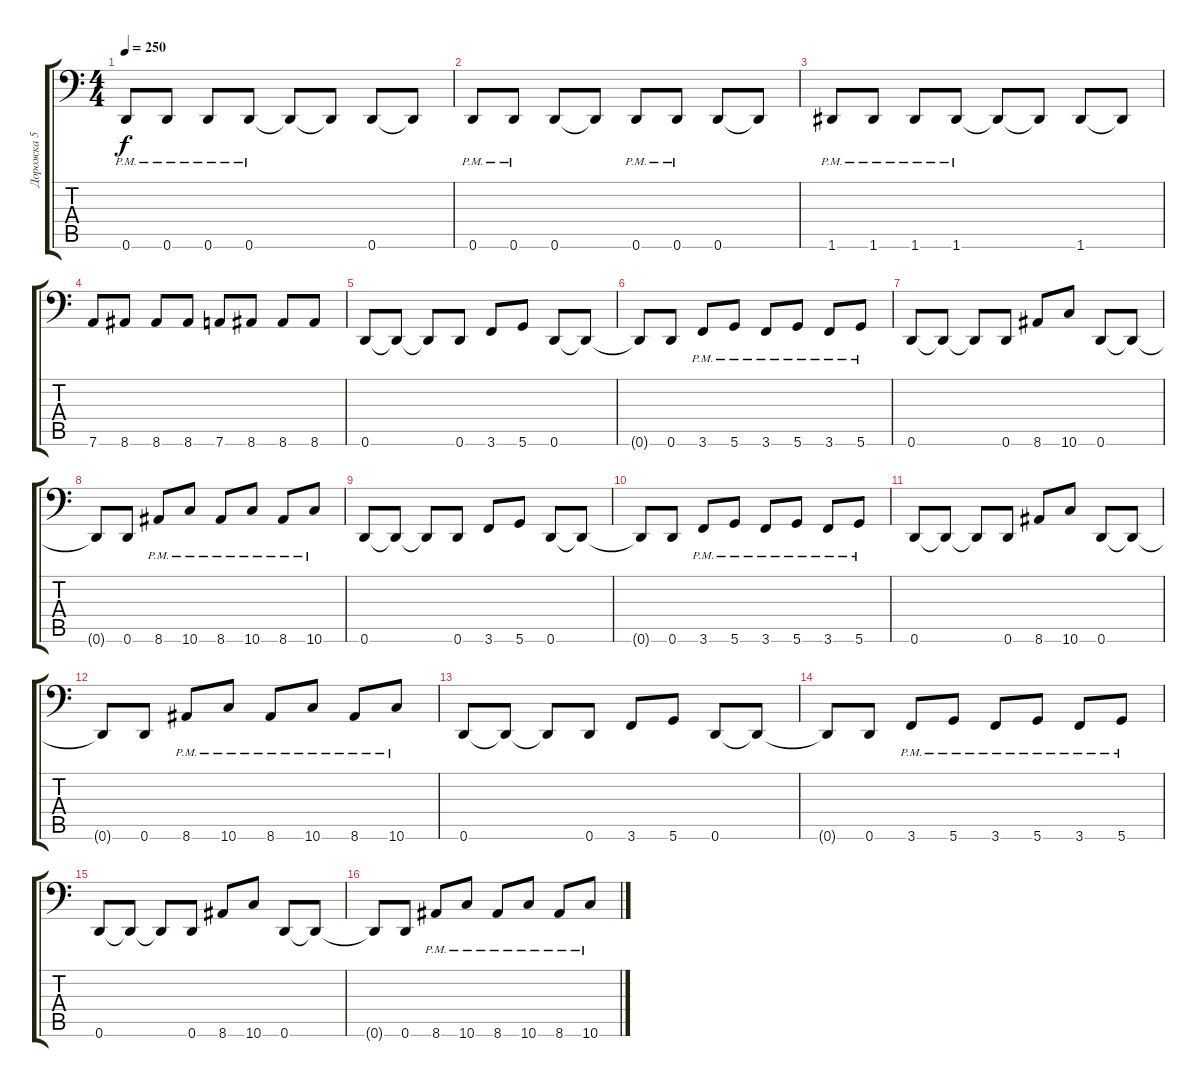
\track ("Дорожка 5" "Дорожка 5") {instrument electricbasspick}
\staff {score tabs}
\tuning (E4 B3 G3 D2 A1 D1) {hide}
\ts (4 4)
\tempo 250
\clef f4
\ks c
0.6{pm}.8{dy f} 0.6{pm}.8 0.6{pm}.8 0.6{pm}.8 0.6{t}.8 0.6{t}.8 0.6.8 0.6{t}.8 |
0.6{pm}.8 0.6{pm}.8 0.6.8 0.6{t}.8 0.6{pm}.8 0.6{pm}.8 0.6.8 0.6{t}.8 |
1.6{pm}.8 1.6{pm}.8 1.6{pm}.8 1.6{pm}.8 1.6{t}.8 1.6{t}.8 1.6.8 1.6{t}.8 |
7.6.8 8.6.8 8.6.8 8.6.8 7.6.8 8.6.8 8.6.8 8.6.8 |
0.6.8 0.6{t}.8 0.6{t}.8 0.6.8 3.6.8 5.6.8 0.6.8 0.6{t}.8 |
0.6{t}.8 0.6.8 3.6{pm}.8 5.6{pm}.8 3.6{pm}.8 5.6{pm}.8 3.6{pm}.8 5.6{pm}.8 |
0.6.8 0.6{t}.8 0.6{t}.8 0.6.8 8.6.8 10.6.8 0.6.8 0.6{t}.8 |
0.6{t}.8 0.6.8 8.6{pm}.8 10.6{pm}.8 8.6{pm}.8 10.6{pm}.8 8.6{pm}.8 10.6{pm}.8 |
0.6.8 0.6{t}.8 0.6{t}.8 0.6.8 3.6.8 5.6.8 0.6.8 0.6{t}.8 |
0.6{t}.8 0.6.8 3.6{pm}.8 5.6{pm}.8 3.6{pm}.8 5.6{pm}.8 3.6{pm}.8 5.6{pm}.8 |
0.6.8 0.6{t}.8 0.6{t}.8 0.6.8 8.6.8 10.6.8 0.6.8 0.6{t}.8 |
0.6{t}.8 0.6.8 8.6{pm}.8 10.6{pm}.8 8.6{pm}.8 10.6{pm}.8 8.6{pm}.8 10.6{pm}.8 |
0.6.8 0.6{t}.8 0.6{t}.8 0.6.8 3.6.8 5.6.8 0.6.8 0.6{t}.8 |
0.6{t}.8 0.6.8 3.6{pm}.8 5.6{pm}.8 3.6{pm}.8 5.6{pm}.8 3.6{pm}.8 5.6{pm}.8 |
0.6.8 0.6{t}.8 0.6{t}.8 0.6.8 8.6.8 10.6.8 0.6.8 0.6{t}.8 |
0.6{t}.8 0.6.8 8.6{pm}.8 10.6{pm}.8 8.6{pm}.8 10.6{pm}.8 8.6{pm}.8 10.6{pm}.8
